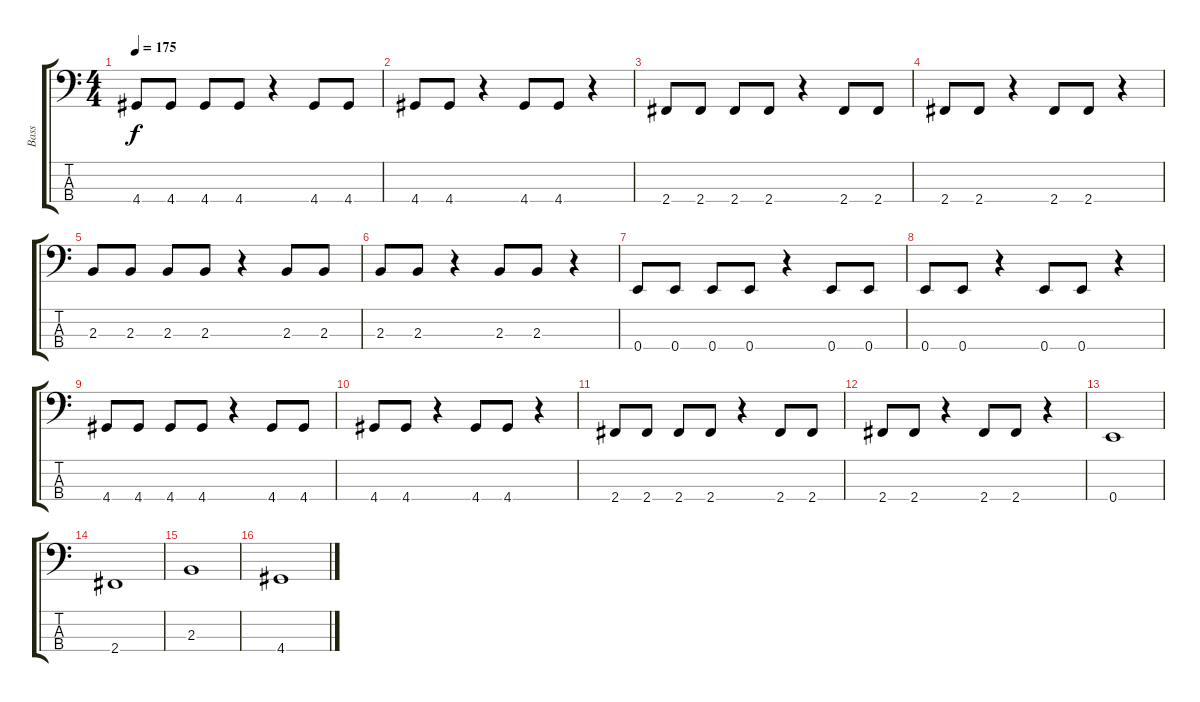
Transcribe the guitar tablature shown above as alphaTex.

\track ("Bass" "Bass") {instrument electricbassfinger}
\staff {score tabs}
\tuning (G2 D2 A1 E1) {hide}
\ts (4 4)
\tempo 175
\clef f4
\ks c
4.4.8{dy f} 4.4.8 4.4.8 4.4.8 r.4 4.4.8 4.4.8 |
4.4.8 4.4.8 r.4 4.4.8 4.4.8 r.4 |
2.4.8 2.4.8 2.4.8 2.4.8 r.4 2.4.8 2.4.8 |
2.4.8 2.4.8 r.4 2.4.8 2.4.8 r.4 |
2.3.8 2.3.8 2.3.8 2.3.8 r.4 2.3.8 2.3.8 |
2.3.8 2.3.8 r.4 2.3.8 2.3.8 r.4 |
0.4.8 0.4.8 0.4.8 0.4.8 r.4 0.4.8 0.4.8 |
0.4.8 0.4.8 r.4 0.4.8 0.4.8 r.4 |
4.4.8 4.4.8 4.4.8 4.4.8 r.4 4.4.8 4.4.8 |
4.4.8 4.4.8 r.4 4.4.8 4.4.8 r.4 |
2.4.8 2.4.8 2.4.8 2.4.8 r.4 2.4.8 2.4.8 |
2.4.8 2.4.8 r.4 2.4.8 2.4.8 r.4 |
0.4.1 |
2.4.1 |
2.3.1 |
4.4.1
